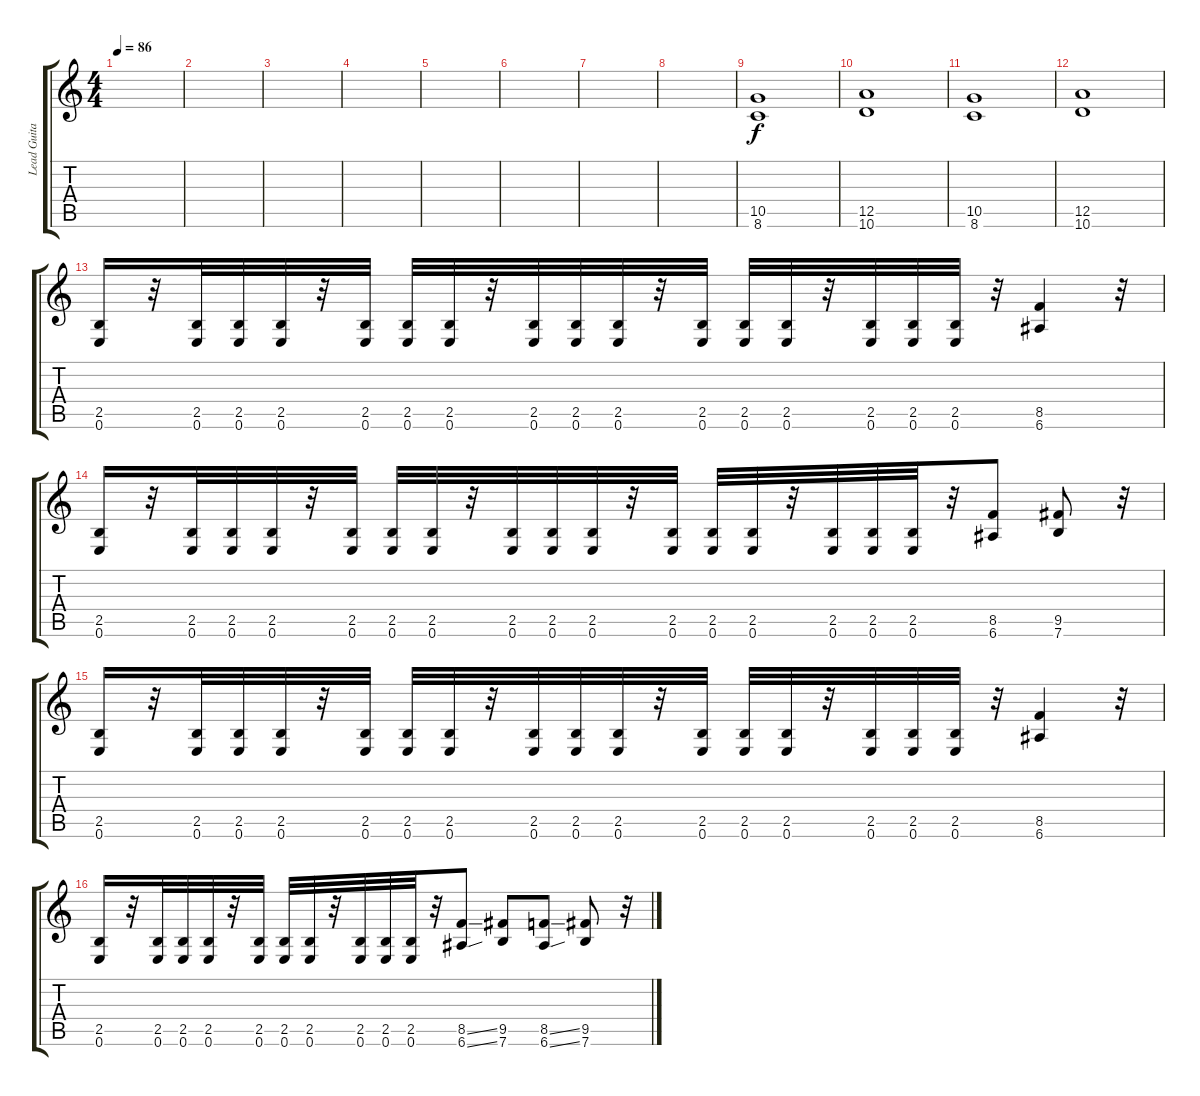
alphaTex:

\track ("Lead Guitar" "Lead Guita") {instrument distortionguitar}
\staff {score tabs}
\tuning (E4 B3 G3 D3 A2 E2) {hide}
\ts (4 4)
\tempo 86
\clef g2
\ks c
|
|
|
|
|
|
|
|
(10.5 8.6).1 |
(12.5 10.6).1 |
(10.5 8.6).1 |
(12.5 10.6).1 |
(2.5 0.6).16 r.32 (2.5 0.6).32 (2.5 0.6).32 (2.5 0.6).32 r.32 (2.5 0.6).32 (2.5 0.6).32 (2.5 0.6).32 r.32 (2.5 0.6).32 (2.5 0.6).32 (2.5 0.6).32 r.32 (2.5 0.6).32 (2.5 0.6).32 (2.5 0.6).32 r.32 (2.5 0.6).32 (2.5 0.6).32 (2.5 0.6).32 r.32 (8.5 6.6).4 r.32 |
(2.5 0.6).16 r.32 (2.5 0.6).32 (2.5 0.6).32 (2.5 0.6).32 r.32 (2.5 0.6).32 (2.5 0.6).32 (2.5 0.6).32 r.32 (2.5 0.6).32 (2.5 0.6).32 (2.5 0.6).32 r.32 (2.5 0.6).32 (2.5 0.6).32 (2.5 0.6).32 r.32 (2.5 0.6).32 (2.5 0.6).32 (2.5 0.6).32 r.32 (8.5 6.6).8 (9.5 7.6).8 r.32 |
(2.5 0.6).16 r.32 (2.5 0.6).32 (2.5 0.6).32 (2.5 0.6).32 r.32 (2.5 0.6).32 (2.5 0.6).32 (2.5 0.6).32 r.32 (2.5 0.6).32 (2.5 0.6).32 (2.5 0.6).32 r.32 (2.5 0.6).32 (2.5 0.6).32 (2.5 0.6).32 r.32 (2.5 0.6).32 (2.5 0.6).32 (2.5 0.6).32 r.32 (8.5 6.6).4 r.32 |
(2.5 0.6).16 r.32 (2.5 0.6).32 (2.5 0.6).32 (2.5 0.6).32 r.32 (2.5 0.6).32 (2.5 0.6).32 (2.5 0.6).32 r.32 (2.5 0.6).32 (2.5 0.6).32 (2.5 0.6).32 r.32 (8.5{ss} 6.6{ss}).8 (9.5 7.6).8 (8.5{ss} 6.6{ss}).8 (9.5 7.6).8 r.32
